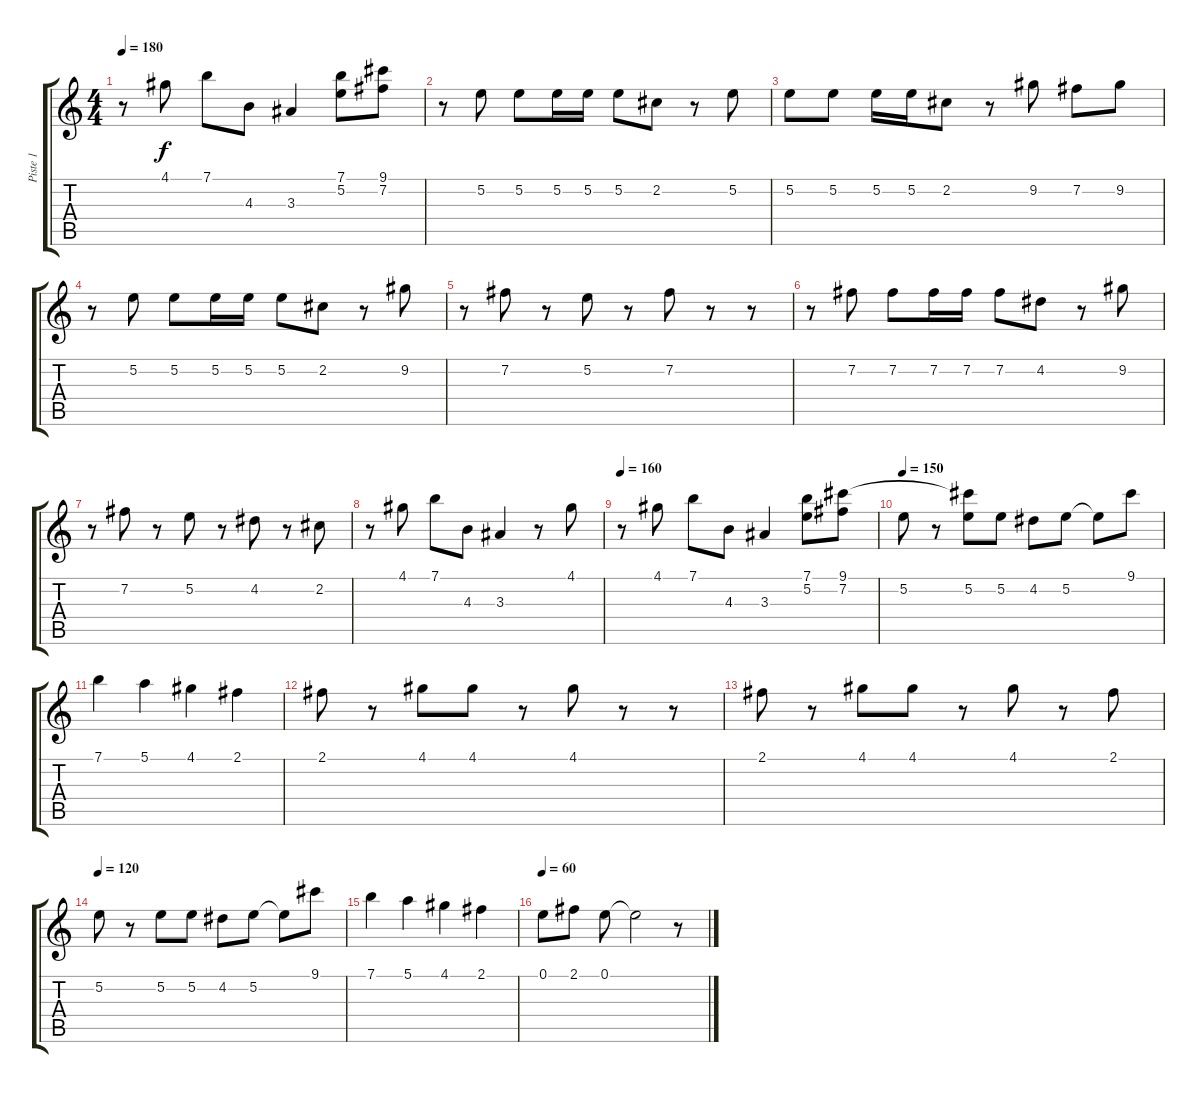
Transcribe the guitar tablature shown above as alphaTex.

\track ("Piste 1" "Piste 1") {instrument distortionguitar}
\staff {score tabs}
\tuning (E4 B3 G3 D3 A2 E2) {hide}
\ts (4 4)
\tempo 180
\clef g2
\ks c
r.8{dy f} 4.1.8 7.1.8 4.3.8 3.3.4 (7.1 5.2).8 (9.1 7.2).8 |
r.8 5.2.8 5.2.8 5.2.16 5.2.16 5.2.8 2.2.8 r.8 5.2.8 |
5.2.8 5.2.8 5.2.16 5.2.16 2.2.8 r.8 9.2.8 7.2.8 9.2.8 |
r.8 5.2.8 5.2.8 5.2.16 5.2.16 5.2.8 2.2.8 r.8 9.2.8 |
r.8 7.2.8 r.8 5.2.8 r.8 7.2.8 r.8 r.8 |
r.8 7.2.8 7.2.8 7.2.16 7.2.16 7.2.8 4.2.8 r.8 9.2.8 |
r.8 7.2.8 r.8 5.2.8 r.8 4.2.8 r.8 2.2.8 |
r.8 4.1.8 7.1.8 4.3.8 3.3.4 r.8 4.1.8 |
\tempo 160
r.8 4.1.8 7.1.8 4.3.8 3.3.4 (7.1 5.2).8 (9.1 7.2).8 |
\tempo 150
5.2.8 r.8 (9.1{t} 5.2).8 5.2.8 4.2.8 5.2.8 5.2{t}.8 9.1.8 |
7.1.4 5.1.4 4.1.4 2.1.4 |
2.1.8 r.8 4.1.8 4.1.8 r.8 4.1.8 r.8 r.8 |
2.1.8 r.8 4.1.8 4.1.8 r.8 4.1.8 r.8 2.1.8 |
\tempo 120
5.2.8 r.8 5.2.8 5.2.8 4.2.8 5.2.8 5.2{t}.8 9.1.8 |
7.1.4 5.1.4 4.1.4 2.1.4 |
\tempo 60
0.1.8 2.1.8 0.1.8 0.1{t}.2 r.8
